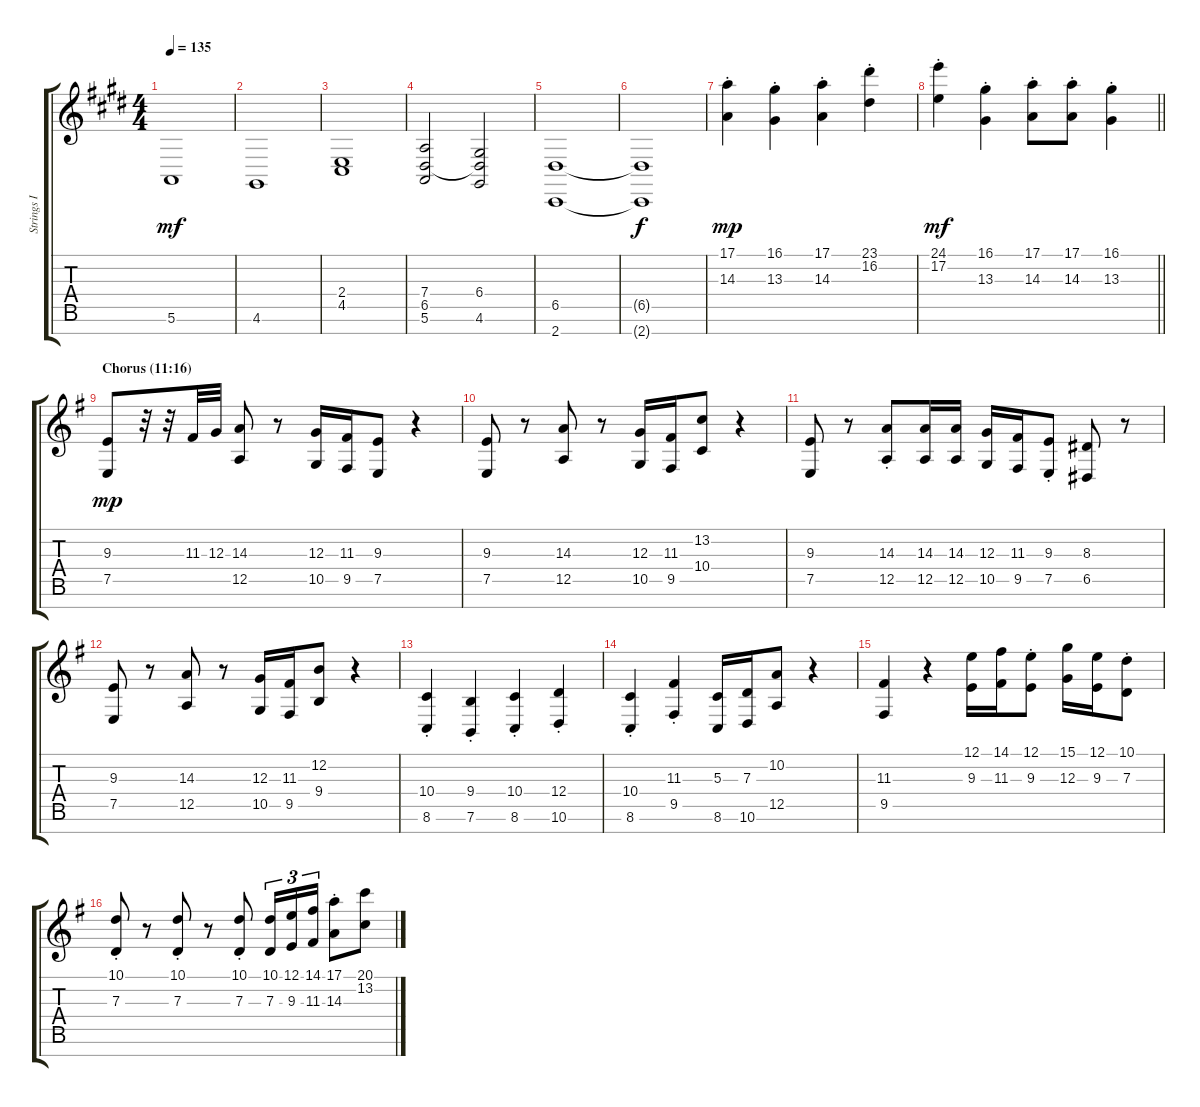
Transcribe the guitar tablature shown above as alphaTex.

\track ("Strings I" "Strings I") {instrument stringensemble1}
\staff {score tabs}
\tuning (E4 B3 G3 D3 A2 E2 B1) {hide}
\ts (4 4)
\tempo 135
\clef g2
\ks c#minor
5.6.1{dy mf} |
4.6.1 |
(2.4 4.5).1 |
(7.4 6.5 5.6).2 (6.4 6.5{t} 4.6).2 |
(6.5 2.7).1 |
(6.5{t} 2.7{t}).1{dy f} |
(17.1{st} 14.3{st}).4{dy mp} (16.1{st} 13.3{st}).4 (17.1{st} 14.3{st}).4 (23.1{st} 16.2{st}).4 |
\barLineRight lightlight
(24.1{st} 17.2{st}).4{dy mf} (16.1{st} 13.3{st}).4 (17.1{st} 14.3{st}).8 (17.1{st} 14.3{st}).8 (16.1{st} 13.3{st}).4 |
\section ("" "Chorus (11:16)")
\ks eminor
(9.3 7.5).8{dy mp} r.32 r.32 11.3.32 12.3.32 (14.3 12.5).8 r.8 (12.3 10.5).16 (11.3 9.5).16 (9.3 7.5).8 r.4 |
(9.3 7.5).8 r.8 (14.3 12.5).8 r.8 (12.3 10.5).16 (11.3 9.5).16 (13.2 10.4).8 r.4 |
(9.3 7.5).8 r.8 (14.3{st} 12.5{st}).8 (14.3 12.5).16 (14.3 12.5).16 (12.3 10.5).16 (11.3 9.5).16 (9.3{st} 7.5{st}).8 (8.3 6.5).8 r.8 |
(9.3 7.5).8 r.8 (14.3 12.5).8 r.8 (12.3 10.5).16 (11.3 9.5).16 (12.2 9.4).8 r.4 |
(10.4{st} 8.6{st}).4 (9.4{st} 7.6{st}).4 (10.4{st} 8.6{st}).4 (12.4{st} 10.6{st}).4 |
(10.4{st} 8.6{st}).4 (11.3{st} 9.5{st}).4 (5.3 8.6).16 (7.3 10.6).16 (10.2 12.5).8 r.4 |
(11.3 9.5).4 r.4 (12.1 9.3).16 (14.1 11.3).16 (12.1{st} 9.3{st}).8 (15.1 12.3).16 (12.1 9.3).16 (10.1{st} 7.3{st}).8 |
(10.1{st} 7.3{st}).8 r.8 (10.1{st} 7.3{st}).8 r.8 (10.1{st} 7.3{st}).8 (10.1 7.3).16{tu (3 2)} (12.1 9.3).16{tu (3 2)} (14.1 11.3).16{tu (3 2)} (17.1{st} 14.3{st}).8 (20.1 13.2).8
